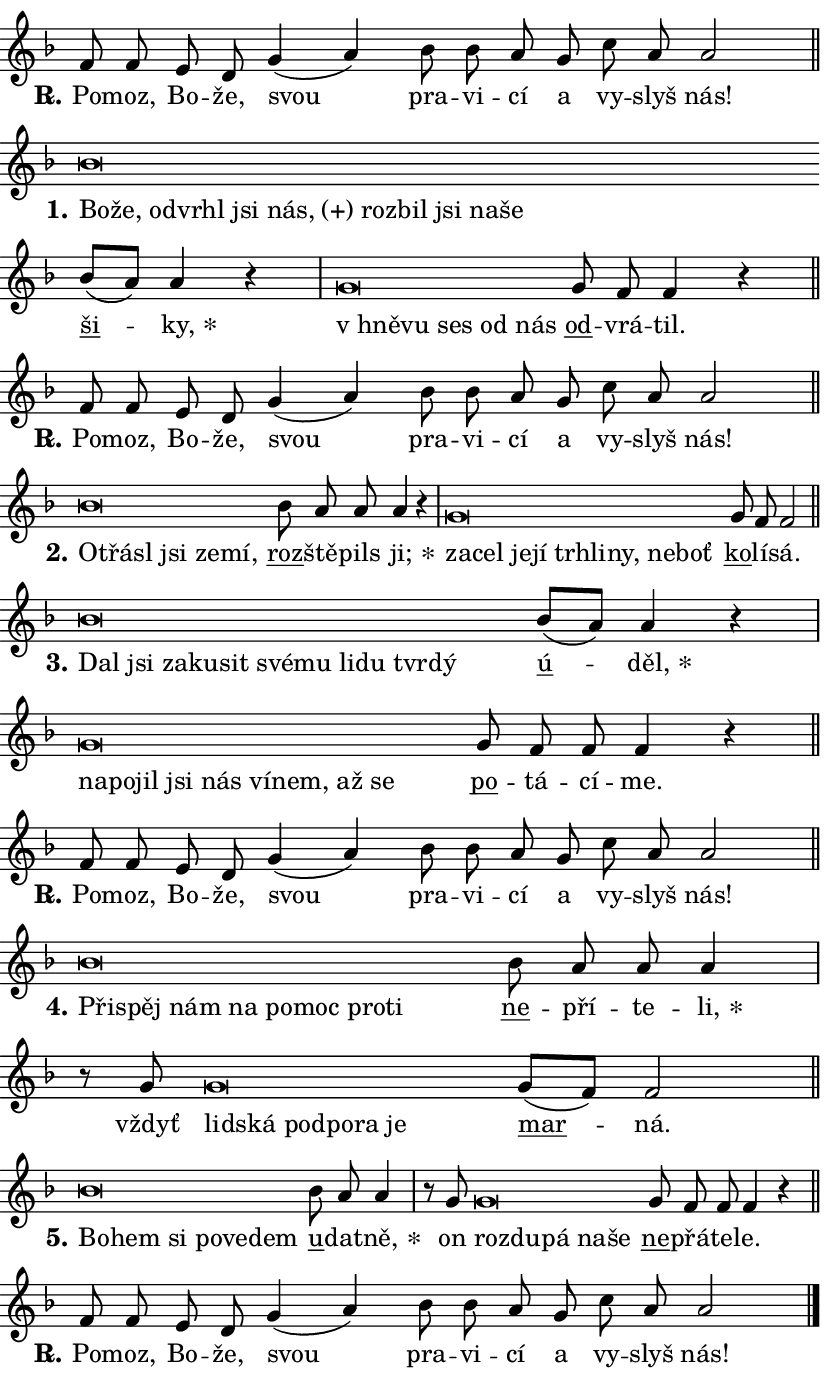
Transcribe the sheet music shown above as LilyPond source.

\version "2.24.0"
\header { tagline = "" }
\paper {
  indent = 0\cm
  top-margin = 0\cm
  right-margin = 0.13\cm % to fit lyric hyphens
  bottom-margin = 0\cm
  left-margin = 0\cm
  paper-width = 14\cm
  page-breaking = #ly:one-page-breaking
  system-system-spacing.basic-distance = #11
  score-system-spacing.basic-distance = #11
  ragged-last = ##f
}


%% Author: Thomas Morley
%% https://lists.gnu.org/archive/html/lilypond-user/2020-05/msg00002.html
#(define (line-position grob)
"Returns position of @var[grob} in current system:
   @code{'start}, if at first time-step
   @code{'end}, if at last time-step
   @code{'middle} otherwise
"
  (let* ((col (ly:item-get-column grob))
         (ln (ly:grob-object col 'left-neighbor))
         (rn (ly:grob-object col 'right-neighbor))
         (col-to-check-left (if (ly:grob? ln) ln col))
         (col-to-check-right (if (ly:grob? rn) rn col))
         (break-dir-left
           (and
             (ly:grob-property col-to-check-left 'non-musical #f)
             (ly:item-break-dir col-to-check-left)))
         (break-dir-right
           (and
             (ly:grob-property col-to-check-right 'non-musical #f)
             (ly:item-break-dir col-to-check-right))))
        (cond ((eqv? 1 break-dir-left) 'start)
              ((eqv? -1 break-dir-right) 'end)
              (else 'middle))))

#(define (tranparent-at-line-position vctor)
  (lambda (grob)
  "Relying on @code{line-position} select the relevant enry from @var{vctor}.
Used to determine transparency,"
    (case (line-position grob)
      ((end) (not (vector-ref vctor 0)))
      ((middle) (not (vector-ref vctor 1)))
      ((start) (not (vector-ref vctor 2))))))

noteHeadBreakVisibility =
#(define-music-function (break-visibility)(vector?)
"Makes @code{NoteHead}s transparent relying on @var{break-visibility}"
#{
  \override NoteHead.transparent =
    #(tranparent-at-line-position break-visibility)
#})

#(define delete-ledgers-for-transparent-note-heads
  (lambda (grob)
    "Reads whether a @code{NoteHead} is transparent.
If so this @code{NoteHead} is removed from @code{'note-heads} from
@var{grob}, which is supposed to be @code{LedgerLineSpanner}.
As a result ledgers are not printed for this @code{NoteHead}"
    (let* ((nhds-array (ly:grob-object grob 'note-heads))
           (nhds-list
             (if (ly:grob-array? nhds-array)
                 (ly:grob-array->list nhds-array)
                 '()))
           ;; Relies on the transparent-property being done before
           ;; Staff.LedgerLineSpanner.after-line-breaking is executed.
           ;; This is fragile ...
           (to-keep
             (remove
               (lambda (nhd)
                 (ly:grob-property nhd 'transparent #f))
               nhds-list)))
      ;; TODO find a better method to iterate over grob-arrays, similiar
      ;; to filter/remove etc for lists
      ;; For now rebuilt from scratch
      (set! (ly:grob-object grob 'note-heads)  '())
      (for-each
        (lambda (nhd)
          (ly:pointer-group-interface::add-grob grob 'note-heads nhd))
        to-keep))))

squashNotes = {
  \override NoteHead.X-extent = #'(-0.2 . 0.2)
  \override NoteHead.Y-extent = #'(-0.75 . 0)
  \override NoteHead.stencil =
    #(lambda (grob)
       (let ((pos (ly:grob-property grob 'staff-position)))
         (begin
           (if (< pos -7) (display "ERROR: Lower brevis then expected\n") (display ""))
           (if (<= pos -6) ly:text-interface::print ly:note-head::print))))
}
unSquashNotes = {
  \revert NoteHead.X-extent
  \revert NoteHead.Y-extent
  \revert NoteHead.stencil
}

hideNotes = \noteHeadBreakVisibility #begin-of-line-visible
unHideNotes = \noteHeadBreakVisibility #all-visible

% work-around for resetting accidentals
% https://lilypond.org/doc/v2.23/Documentation/notation/displaying-rhythms#unmetered-music
cadenzaMeasure = {
  \cadenzaOff
  \partial 1024 s1024
  \cadenzaOn
}

#(define-markup-command (accent layout props text) (markup?)
  "Underline accented syllable"
  (interpret-markup layout props
    #{\markup \override #'(offset . 4.3) \underline { #text }#}))

responsum = \markup \concat {
  "R" \hspace #-1.05 \path #0.1 #'((moveto 0 0.07) (lineto 0.9 0.8)) \hspace #0.05 "."
}

spaceSize = #0.6828661417322834 % exact space size for TeX Gyre Schola

\layout {
  \context {
    \Staff
    \remove "Time_signature_engraver"
    \override LedgerLineSpanner.after-line-breaking = #delete-ledgers-for-transparent-note-heads
  }
  \context {
    \Lyrics {
      \override LyricSpace.minimum-distance = \spaceSize
      \override LyricText.font-name = #"TeX Gyre Schola"
      \override LyricText.font-size = 1
      \override StanzaNumber.font-name = #"TeX Gyre Schola Bold"
      \override StanzaNumber.font-size = 1
    }
  }
  \context {
    \Score 
    \override NoteHead.text =
      #(lambda (grob) 
        (let ((pos (ly:grob-property grob 'staff-position)))
          #{\markup {
            \combine
              \halign #-0.55 \raise #(if (= pos -6) 0 0.5) \override #'(thickness . 2) \draw-line #'(3.2 . 0)
              \musicglyph "noteheads.sM1"
          }#}))
  }
}

% magnetic-lyrics.ily
%
%   written by
%     Jean Abou Samra <jean@abou-samra.fr>
%     Werner Lemberg <wl@gnu.org>
%
%   adapted by
%     Jiri Hon <jiri.hon@gmail.com>
%
% Version 2022-Apr-15

% https://www.mail-archive.com/lilypond-user@gnu.org/msg149350.html

#(define (Left_hyphen_pointer_engraver context)
   "Collect syllable-hyphen-syllable occurrences in lyrics and store
them in properties.  This engraver only looks to the left.  For
example, if the lyrics input is @code{foo -- bar}, it does the
following.

@itemize @bullet
@item
Set the @code{text} property of the @code{LyricHyphen} grob between
@q{foo} and @q{bar} to @code{foo}.

@item
Set the @code{left-hyphen} property of the @code{LyricText} grob with
text @q{foo} to the @code{LyricHyphen} grob between @q{foo} and
@q{bar}.
@end itemize

Use this auxiliary engraver in combination with the
@code{lyric-@/text::@/apply-@/magnetic-@/offset!} hook."
   (let ((hyphen #f)
         (text #f))
     (make-engraver
      (acknowledgers
       ((lyric-syllable-interface engraver grob source-engraver)
        (set! text grob)))
      (end-acknowledgers
       ((lyric-hyphen-interface engraver grob source-engraver)
        ;(when (not (grob::has-interface grob 'lyric-space-interface))
          (set! hyphen grob)));)
      ((stop-translation-timestep engraver)
       (when (and text hyphen)
         (ly:grob-set-object! text 'left-hyphen hyphen))
       (set! text #f)
       (set! hyphen #f)))))

#(define (lyric-text::apply-magnetic-offset! grob)
   "If the space between two syllables is less than the value in
property @code{LyricText@/.details@/.squash-threshold}, move the right
syllable to the left so that it gets concatenated with the left
syllable.

Use this function as a hook for
@code{LyricText@/.after-@/line-@/breaking} if the
@code{Left_@/hyphen_@/pointer_@/engraver} is active."
   (let ((hyphen (ly:grob-object grob 'left-hyphen #f)))
     (when hyphen
       (let ((left-text (ly:spanner-bound hyphen LEFT)))
         (when (grob::has-interface left-text 'lyric-syllable-interface)
           (let* ((common (ly:grob-common-refpoint grob left-text X))
                  (this-x-ext (ly:grob-extent grob common X))
                  (left-x-ext
                   (begin
                     ;; Trigger magnetism for left-text.
                     (ly:grob-property left-text 'after-line-breaking)
                     (ly:grob-extent left-text common X)))
                  ;; `delta` is the gap width between two syllables.
                  (delta (- (interval-start this-x-ext)
                            (interval-end left-x-ext)))
                  (details (ly:grob-property grob 'details))
                  (threshold (assoc-get 'squash-threshold details 0.2)))
             (when (< delta threshold)
               (let* (;; We have to manipulate the input text so that
                      ;; ligatures crossing syllable boundaries are not
                      ;; disabled.  For languages based on the Latin
                      ;; script this is essentially a beautification.
                      ;; However, for non-Western scripts it can be a
                      ;; necessity.
                      (lt (ly:grob-property left-text 'text))
                      (rt (ly:grob-property grob 'text))
                      (is-space (grob::has-interface hyphen 'lyric-space-interface))
                      (space (if is-space " " ""))
                      (extra-delta (if is-space spaceSize 0))
                      ;; Append new syllable.
                      (ltrt-space (if (and (string? lt) (string? rt))
                                (string-append lt space rt)
                                (make-concat-markup (list lt space rt))))
                      ;; Right-align `ltrt` to the right side.
                      (ltrt-space-markup (grob-interpret-markup
                               grob
                               (make-translate-markup
                                (cons (interval-length this-x-ext) 0)
                                (make-right-align-markup ltrt-space)))))
                 (begin
                   ;; Don't print `left-text`.
                   (ly:grob-set-property! left-text 'stencil #f)
                   ;; Set text and stencil (which holds all collected
                   ;; syllables so far) and shift it to the left.
                   (ly:grob-set-property! grob 'text ltrt-space)
                   (ly:grob-set-property! grob 'stencil ltrt-space-markup)
                   (ly:grob-translate-axis! grob (- (- delta extra-delta)) X))))))))))


#(define (lyric-hyphen::displace-bounds-first grob)
   ;; Make very sure this callback isn't triggered too early.
   (let ((left (ly:spanner-bound grob LEFT))
         (right (ly:spanner-bound grob RIGHT)))
     (ly:grob-property left 'after-line-breaking)
     (ly:grob-property right 'after-line-breaking)
     (ly:lyric-hyphen::print grob)))

squashThreshold = #0.4

\layout {
  \context {
    \Lyrics
    \consists #Left_hyphen_pointer_engraver
    \override LyricText.after-line-breaking =
      #lyric-text::apply-magnetic-offset!
    \override LyricHyphen.stencil = #lyric-hyphen::displace-bounds-first
    \override LyricText.details.squash-threshold = \squashThreshold
    \override LyricHyphen.minimum-distance = 0
    \override LyricHyphen.minimum-length = \squashThreshold
  }
}

squashText = \override LyricText.details.squash-threshold = 9999
unSquashText = \override LyricText.details.squash-threshold = \squashThreshold

leftText = \override LyricText.self-alignment-X = #LEFT
unLeftText = \revert LyricText.self-alignment-X

starOffset = #(lambda (grob) 
                (let ((x_offset (ly:self-alignment-interface::aligned-on-x-parent grob)))
                  (if (= x_offset 0) 0 (+ x_offset 1.2))))

star = #(define-music-function (syllable)(string?)
"Append star separator at the end of a syllable"
#{
  \once \override LyricText.X-offset = #starOffset
  \lyricmode { \markup {
    #syllable
    \override #'((font-name . "TeX Gyre Schola Bold")) \hspace #0.2 \lower #0.65 \larger "*"
  } }
#})

starAccent = #(define-music-function (syllable)(string?)
"Append star separator at the end of a syllable and make accent"
#{
  \once \override LyricText.X-offset = #starOffset
  \lyricmode { \markup {
    \accent #syllable
    \override #'((font-name . "TeX Gyre Schola Bold")) \hspace #0.2 \lower #0.65 \larger "*"
  } }
#})

breath = #(define-music-function (syllable)(string?)
"Append breathing indicator at the end of a syllable"
#{
  \lyricmode { \markup { #syllable "+" } }
#})

optionalBreath = #(define-music-function (syllable)(string?)
"Append optional breathing indicator at the end of a syllable"
#{
  \lyricmode { \markup { #syllable "(+)" } }
#})


\score {
    <<
        \new Voice = "melody" { \cadenzaOn \key f \major \relative { f'8 f e d g4( a) \bar "" bes8 bes a g \bar "" c a a2 \cadenzaMeasure \bar "||" \break } }
        \new Lyrics \lyricsto "melody" { \lyricmode { \set stanza = \responsum
Po -- moz, Bo -- že, svou pra -- vi -- cí a vy -- slyš nás! } }
    >>
    \layout {}
}

\score {
    <<
        \new Voice = "melody" { \cadenzaOn \key f \major \relative { \squashNotes bes'\breve*1/16 \hideNotes \breve*1/16 \bar "" \breve*1/16 \bar "" \breve*1/16 \bar "" \breve*1/16 \bar "" \breve*1/16 \bar "" \breve*1/16 \bar "" \breve*1/16 \bar "" \breve*1/16 \bar "" \breve*1/16 \bar "" \breve*1/16 \breve*1/16 \bar "" \unHideNotes \unSquashNotes \bar "" bes8[( a)] a4 r \cadenzaMeasure \bar "|" \squashNotes g\breve*1/16 \hideNotes \breve*1/16 \bar "" \breve*1/16 \bar "" \breve*1/16 \breve*1/16 \bar "" \unHideNotes \unSquashNotes \bar "" g8 f f4 r \cadenzaMeasure \bar "||" \break } }
        \new Lyrics \lyricsto "melody" { \lyricmode { \set stanza = "1."
\leftText Bo -- \squashText že, od -- vr -- hl jsi \optionalBreath nás, roz -- bil jsi na -- še \unLeftText \unSquashText \markup \accent ši -- \star ky, \leftText "v hně" -- \squashText vu ses od nás \unLeftText \unSquashText \markup \accent od -- vrá -- til. } }
    >>
    \layout {}
}

\score {
    <<
        \new Voice = "melody" { \cadenzaOn \key f \major \relative { f'8 f e d g4( a) \bar "" bes8 bes a g \bar "" c a a2 \cadenzaMeasure \bar "||" \break } }
        \new Lyrics \lyricsto "melody" { \lyricmode { \set stanza = \responsum
Po -- moz, Bo -- že, svou pra -- vi -- cí a vy -- slyš nás! } }
    >>
    \layout {}
}

\score {
    <<
        \new Voice = "melody" { \cadenzaOn \key f \major \relative { \squashNotes bes'\breve*1/16 \hideNotes \breve*1/16 \bar "" \breve*1/16 \bar "" \breve*1/16 \breve*1/16 \bar "" \unHideNotes \unSquashNotes \bar "" bes8 a a a4 r \cadenzaMeasure \bar "|" \squashNotes g\breve*1/16 \hideNotes \breve*1/16 \bar "" \breve*1/16 \bar "" \breve*1/16 \bar "" \breve*1/16 \bar "" \breve*1/16 \bar "" \breve*1/16 \bar "" \breve*1/16 \breve*1/16 \bar "" \unHideNotes \unSquashNotes \bar "" g8 f f2 \cadenzaMeasure \bar "||" \break } }
        \new Lyrics \lyricsto "melody" { \lyricmode { \set stanza = "2."
\leftText Otřá -- \squashText sl jsi ze -- mí, \unLeftText \unSquashText \markup \accent roz -- ště -- pils \star ji; \leftText za -- \squashText cel je -- jí trh -- li -- ny, ne -- boť \unLeftText \unSquashText \markup \accent ko -- lí -- sá. } }
    >>
    \layout {}
}

\score {
    <<
        \new Voice = "melody" { \cadenzaOn \key f \major \relative { \squashNotes bes'\breve*1/16 \hideNotes \breve*1/16 \bar "" \breve*1/16 \bar "" \breve*1/16 \bar "" \breve*1/16 \bar "" \breve*1/16 \bar "" \breve*1/16 \bar "" \breve*1/16 \bar "" \breve*1/16 \bar "" \breve*1/16 \breve*1/16 \bar "" \unHideNotes \unSquashNotes \bar "" bes8[( a)] a4 r \cadenzaMeasure \bar "|" \squashNotes g\breve*1/16 \hideNotes \breve*1/16 \bar "" \breve*1/16 \bar "" \breve*1/16 \bar "" \breve*1/16 \bar "" \breve*1/16 \bar "" \breve*1/16 \bar "" \breve*1/16 \breve*1/16 \bar "" \unHideNotes \unSquashNotes \bar "" g8 f f f4 r \cadenzaMeasure \bar "||" \break } }
        \new Lyrics \lyricsto "melody" { \lyricmode { \set stanza = "3."
\leftText Dal \squashText jsi za -- ku -- sit své -- mu li -- du tvr -- dý \unLeftText \unSquashText \markup \accent ú -- \star děl, \leftText na -- \squashText po -- jil jsi nás ví -- nem, až se \unLeftText \unSquashText \markup \accent po -- tá -- cí -- me. } }
    >>
    \layout {}
}

\score {
    <<
        \new Voice = "melody" { \cadenzaOn \key f \major \relative { f'8 f e d g4( a) \bar "" bes8 bes a g \bar "" c a a2 \cadenzaMeasure \bar "||" \break } }
        \new Lyrics \lyricsto "melody" { \lyricmode { \set stanza = \responsum
Po -- moz, Bo -- že, svou pra -- vi -- cí a vy -- slyš nás! } }
    >>
    \layout {}
}

\score {
    <<
        \new Voice = "melody" { \cadenzaOn \key f \major \relative { \squashNotes bes'\breve*1/16 \hideNotes \breve*1/16 \bar "" \breve*1/16 \bar "" \breve*1/16 \bar "" \breve*1/16 \bar "" \breve*1/16 \bar "" \breve*1/16 \breve*1/16 \bar "" \unHideNotes \unSquashNotes \bar "" bes8 a a a4 \cadenzaMeasure \bar "|" r8 g8 \squashNotes g\breve*1/16 \hideNotes \breve*1/16 \bar "" \breve*1/16 \bar "" \breve*1/16 \bar "" \breve*1/16 \breve*1/16 \bar "" \unHideNotes \unSquashNotes \bar "" g8[( f)] f2 \cadenzaMeasure \bar "||" \break } }
        \new Lyrics \lyricsto "melody" { \lyricmode { \set stanza = "4."
\leftText Při -- \squashText spěj nám na po -- moc pro -- ti \unLeftText \unSquashText \markup \accent ne -- pří -- te -- \star li, vždyť \leftText lid -- \squashText ská pod -- po -- ra je \unLeftText \unSquashText \markup \accent mar -- ná. } }
    >>
    \layout {}
}

\score {
    <<
        \new Voice = "melody" { \cadenzaOn \key f \major \relative { \squashNotes bes'\breve*1/16 \hideNotes \breve*1/16 \bar "" \breve*1/16 \bar "" \breve*1/16 \bar "" \breve*1/16 \breve*1/16 \bar "" \unHideNotes \unSquashNotes \bar "" bes8 a a4 \cadenzaMeasure \bar "|" r8 g8 \squashNotes g\breve*1/16 \hideNotes \breve*1/16 \bar "" \breve*1/16 \bar "" \breve*1/16 \breve*1/16 \bar "" \unHideNotes \unSquashNotes \bar "" g8 f f f4 r \cadenzaMeasure \bar "||" \break } }
        \new Lyrics \lyricsto "melody" { \lyricmode { \set stanza = "5."
\leftText Bo -- \squashText hem si po -- ve -- dem \unLeftText \unSquashText \markup \accent u -- dat -- \star ně, on \leftText roz -- \squashText du -- pá na -- še \unLeftText \unSquashText \markup \accent ne -- přá -- te -- le. } }
    >>
    \layout {}
}

\score {
    <<
        \new Voice = "melody" { \cadenzaOn \key f \major \relative { f'8 f e d g4( a) \bar "" bes8 bes a g \bar "" c a a2 \cadenzaMeasure \bar "||" \break } \bar "|." }
        \new Lyrics \lyricsto "melody" { \lyricmode { \set stanza = \responsum
Po -- moz, Bo -- že, svou pra -- vi -- cí a vy -- slyš nás! } }
    >>
    \layout {}
}
